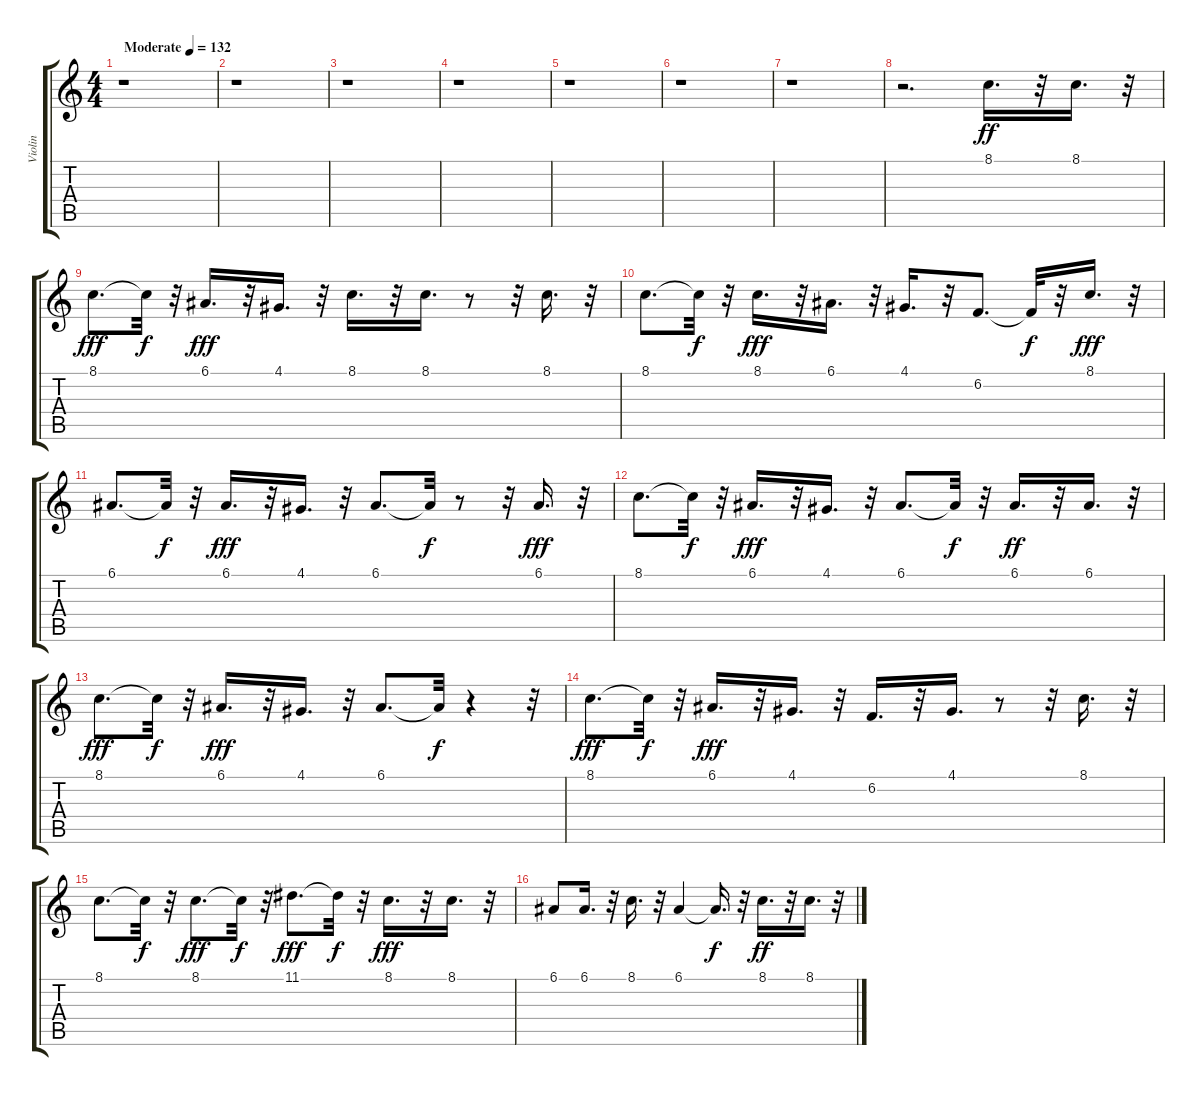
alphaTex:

\track ("Violin" "Violin") {instrument tremolostrings}
\staff {score tabs}
\tuning (E4 B3 G3 D3 A2 E2) {hide}
\ts (4 4)
\tempo (132 "Moderate")
\clef g2
\ks c
r.1{dy ff instrument tremolostrings} |
r.1 |
r.1 |
r.1 |
r.1 |
r.1 |
r.1 |
r.2{d} 8.1.16{d} r.32 8.1.16{d} r.32 |
8.1.8{d dy fff} 8.1{t}.32{dy f} r.32 6.1.16{d dy fff} r.32 4.1.16{d} r.32 8.1.16{d} r.32 8.1.16{d} r.8 r.32 8.1.16{d} r.32 |
8.1.8{d} 8.1{t}.32{dy f} r.32 8.1.16{d dy fff} r.32 6.1.16{d} r.32 4.1.16{d} r.32 6.2.8{d} 6.2{t}.32{dy f} r.32 8.1.16{d dy fff} r.32 |
6.1.8{d} 6.1{t}.32{dy f} r.32 6.1.16{d dy fff} r.32 4.1.16{d} r.32 6.1.8{d} 6.1{t}.32{dy f} r.8 r.32 6.1.16{d dy fff} r.32 |
8.1.8{d} 8.1{t}.32{dy f} r.32 6.1.16{d dy fff} r.32 4.1.16{d} r.32 6.1.8{d} 6.1{t}.32{dy f} r.32 6.1.16{d dy ff} r.32 6.1.16{d} r.32 |
8.1.8{d dy fff} 8.1{t}.32{dy f} r.32 6.1.16{d dy fff} r.32 4.1.16{d} r.32 6.1.8{d} 6.1{t}.32{dy f} r.4 r.32 |
8.1.8{d dy fff} 8.1{t}.32{dy f} r.32 6.1.16{d dy fff} r.32 4.1.16{d} r.32 6.2.16{d} r.32 4.1.16{d} r.8 r.32 8.1.16{d} r.32 |
8.1.8{d} 8.1{t}.32{dy f} r.32 8.1.8{d dy fff} 8.1{t}.32{dy f} r.32 11.1.8{d dy fff} 11.1{t}.32{dy f} r.32 8.1.16{d dy fff} r.32 8.1.16{d} r.32 |
6.1.8 6.1.16{d} r.32 8.1.16{d} r.32 6.1.4 6.1{t}.16{d dy f} r.32 8.1.16{d dy ff} r.32 8.1.16{d} r.32
